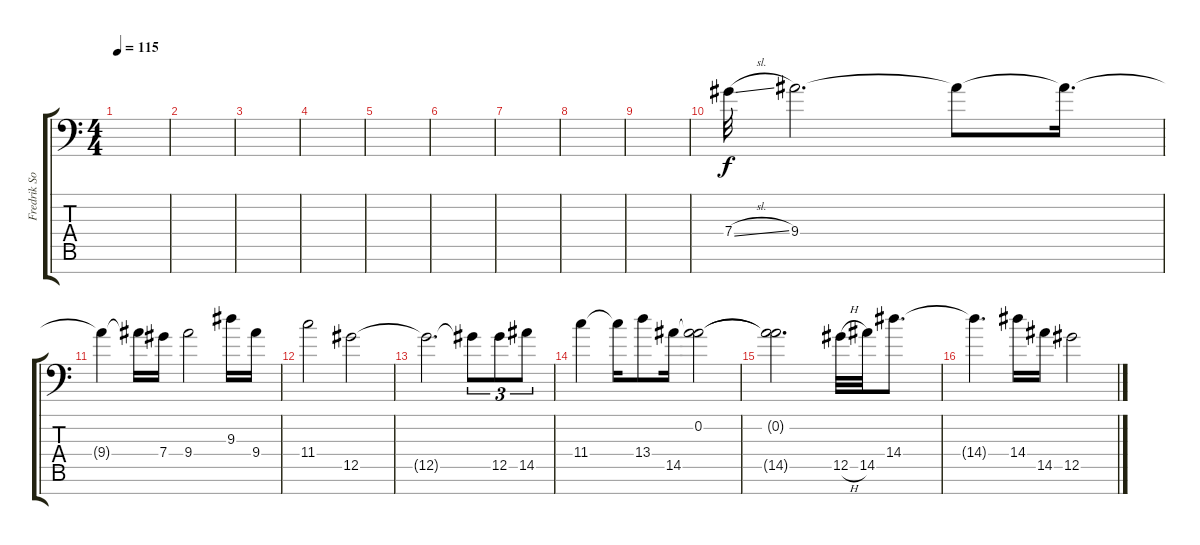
\track ("Fredrik Solo (higher strings)" "Fredrik So") {instrument distortionguitar}
\staff {score tabs}
\tuning (Eb4 Bb3 Gb3 Db3 Ab2 Eb2 Bb1) {hide}
\ts (4 4)
\tempo 115
\clef f4
\ks c
|
|
|
|
|
|
|
|
|
7.4{sl}.32{volume 14} 9.4.2{d} 9.4{t}.8 9.4{t}.16{d} |
9.4{t}.4 9.4{t}.16 7.4.16 9.4.2 9.3.16 9.4.16 |
11.4.2 12.5.2 |
12.5{t}.2{d} 12.5{t}.8{tu (3 2)} 12.5.8{tu (3 2)} 14.5.8{tu (3 2)} |
11.4.4 11.4{t}.16 13.4.8 14.5.16 (0.2 14.5{t}).2 |
(0.2{t} 14.5{t}).2{d} 12.5{h}.32 14.5.32 14.4.8{d} |
14.4{t}.4{d} 14.4.16 14.5.16 12.5.2
